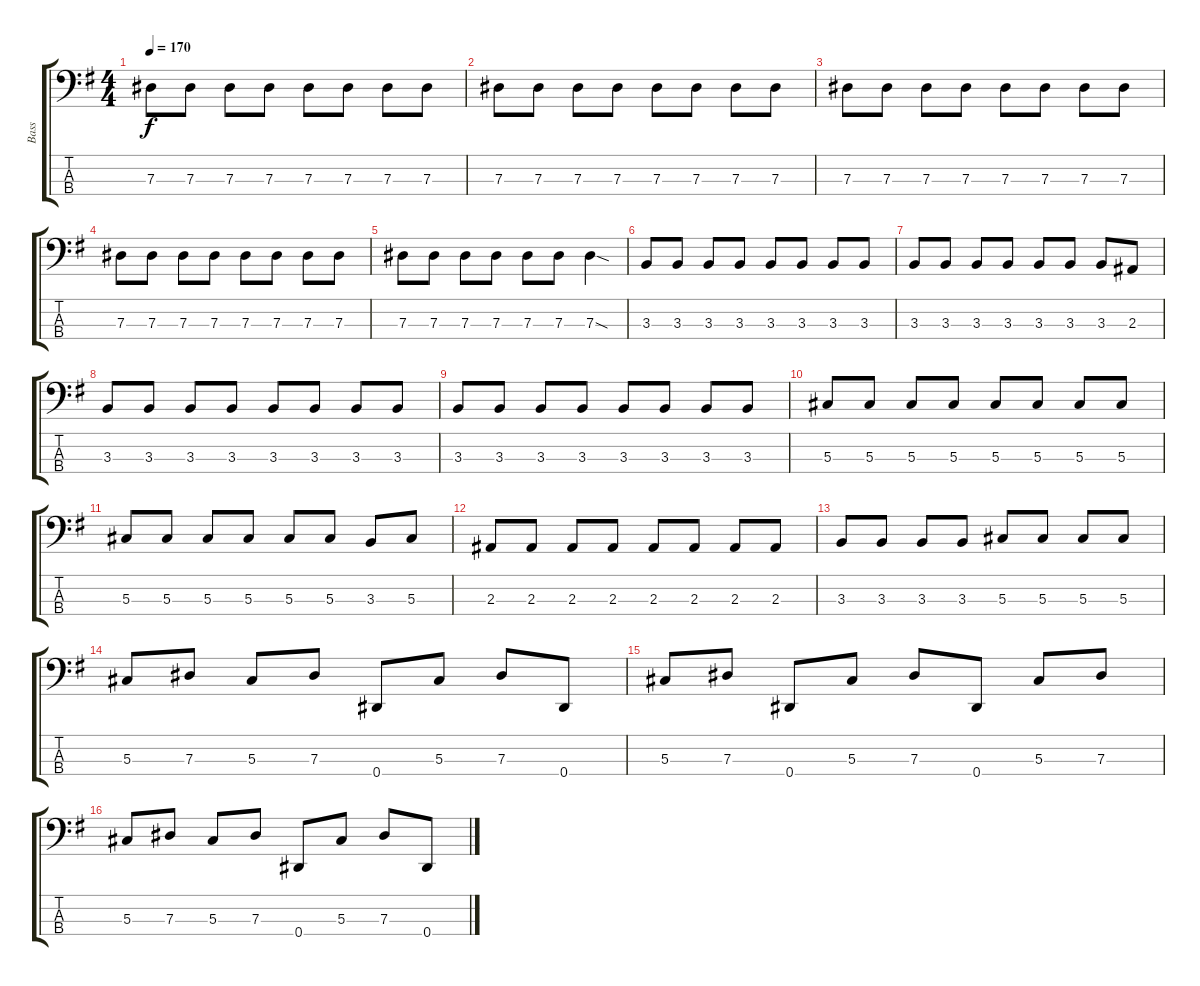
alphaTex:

\track ("Bass" "Bass") {instrument electricbassfinger}
\staff {score tabs}
\tuning (Gb2 Db2 Ab1 Eb1) {hide}
\ts (4 4)
\tempo 170
\clef f4
\ks g
7.3.8{dy f} 7.3.8 7.3.8 7.3.8 7.3.8 7.3.8 7.3.8 7.3.8 |
7.3.8 7.3.8 7.3.8 7.3.8 7.3.8 7.3.8 7.3.8 7.3.8 |
7.3.8 7.3.8 7.3.8 7.3.8 7.3.8 7.3.8 7.3.8 7.3.8 |
7.3.8 7.3.8 7.3.8 7.3.8 7.3.8 7.3.8 7.3.8 7.3.8 |
7.3.8 7.3.8 7.3.8 7.3.8 7.3.8 7.3.8 7.3{sod}.4 |
3.3.8 3.3.8 3.3.8 3.3.8 3.3.8 3.3.8 3.3.8 3.3.8 |
3.3.8 3.3.8 3.3.8 3.3.8 3.3.8 3.3.8 3.3.8 2.3.8 |
3.3.8 3.3.8 3.3.8 3.3.8 3.3.8 3.3.8 3.3.8 3.3.8 |
3.3.8 3.3.8 3.3.8 3.3.8 3.3.8 3.3.8 3.3.8 3.3.8 |
5.3.8 5.3.8 5.3.8 5.3.8 5.3.8 5.3.8 5.3.8 5.3.8 |
5.3.8 5.3.8 5.3.8 5.3.8 5.3.8 5.3.8 3.3.8 5.3.8 |
2.3.8 2.3.8 2.3.8 2.3.8 2.3.8 2.3.8 2.3.8 2.3.8 |
3.3.8 3.3.8 3.3.8 3.3.8 5.3.8 5.3.8 5.3.8 5.3.8 |
5.3.8 7.3.8 5.3.8 7.3.8 0.4.8 5.3.8 7.3.8 0.4.8 |
5.3.8 7.3.8 0.4.8 5.3.8 7.3.8 0.4.8 5.3.8 7.3.8 |
5.3.8 7.3.8 5.3.8 7.3.8 0.4.8 5.3.8 7.3.8 0.4.8
